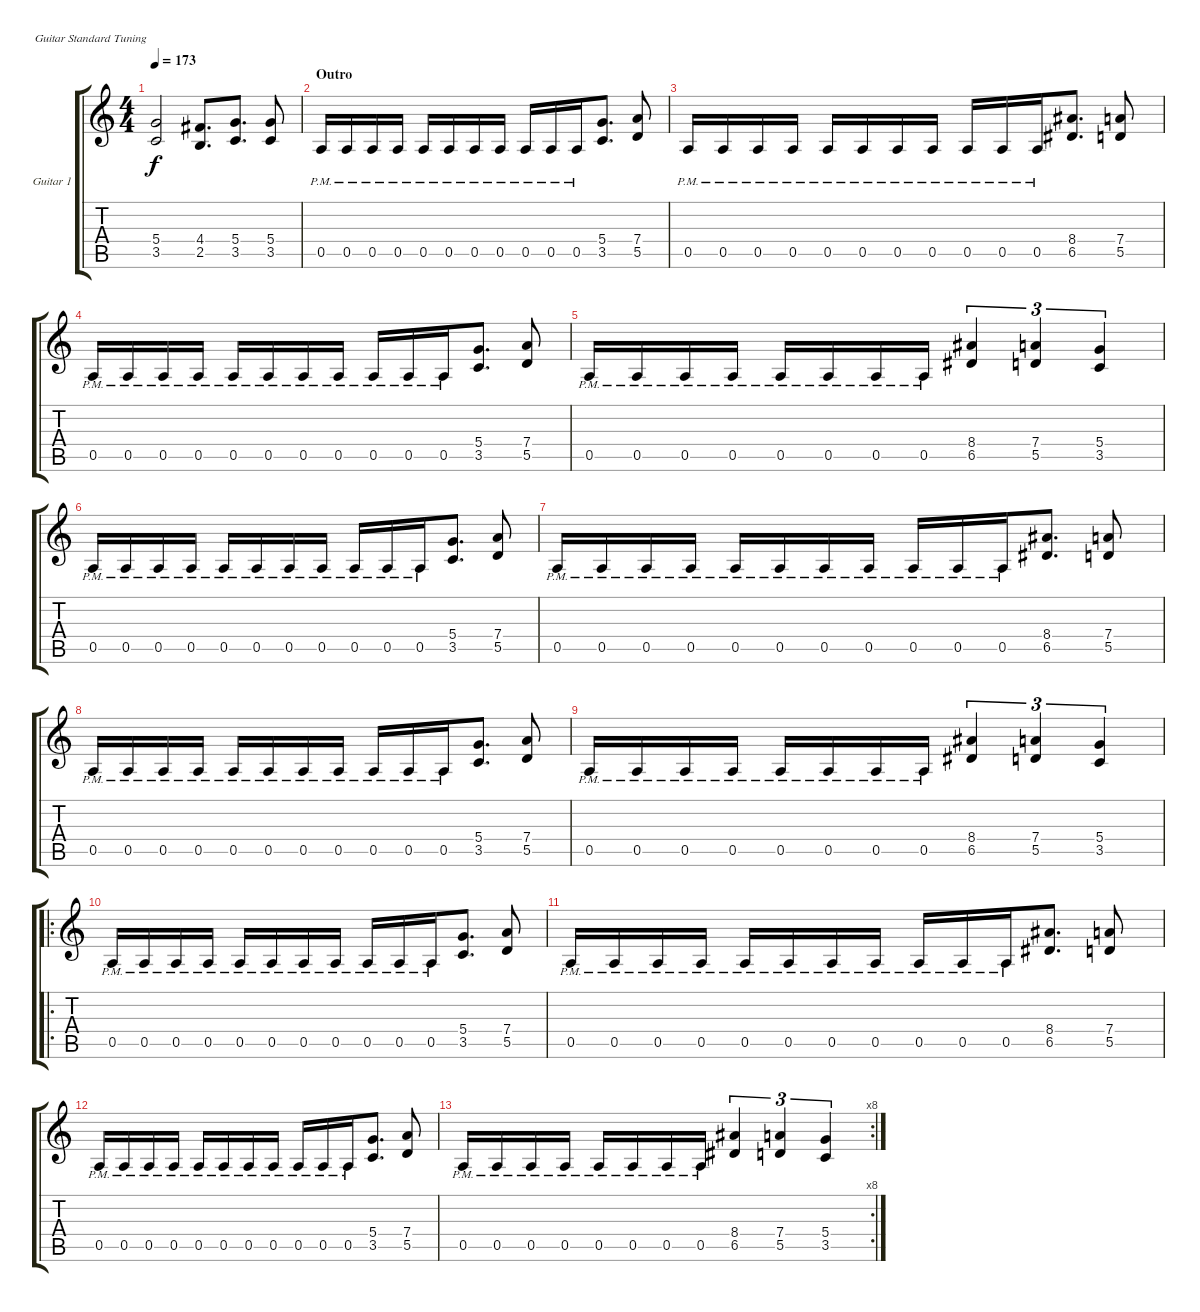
\bracketExtendMode groupsimilarinstruments
\firstSystemTrackNameOrientation horizontal
\otherSystemsTrackNameOrientation horizontal
\track ("Guitar 1" "Guitar 1") {instrument distortionguitar}
\staff {score tabs}
\tuning (E4 B3 G3 D3 A2 E2)
\ts (4 4)
\tempo 173
\clef g2
\ks c
(5.4 3.5).2{dy f} (4.4 2.5).8{d} (5.4 3.5).8{d} (5.4 3.5).8 |
\section ("" "Outro")
0.5{pm}.16 0.5{pm}.16 0.5{pm}.16 0.5{pm}.16 0.5{pm}.16 0.5{pm}.16 0.5{pm}.16 0.5{pm}.16 0.5{pm}.16 0.5{pm}.16 0.5{pm}.16 (5.4 3.5).8{d} (7.4 5.5).8 |
0.5{pm}.16 0.5{pm}.16 0.5{pm}.16 0.5{pm}.16 0.5{pm}.16 0.5{pm}.16 0.5{pm}.16 0.5{pm}.16 0.5{pm}.16 0.5{pm}.16 0.5{pm}.16 (8.4 6.5).8{d} (7.4 5.5).8 |
0.5{pm}.16 0.5{pm}.16 0.5{pm}.16 0.5{pm}.16 0.5{pm}.16 0.5{pm}.16 0.5{pm}.16 0.5{pm}.16 0.5{pm}.16 0.5{pm}.16 0.5{pm}.16 (5.4 3.5).8{d} (7.4 5.5).8 |
0.5{pm}.16 0.5{pm}.16 0.5{pm}.16 0.5{pm}.16 0.5{pm}.16 0.5{pm}.16 0.5{pm}.16 0.5{pm}.16 (8.4 6.5).4{tu (3 2)} (7.4 5.5).4{tu (3 2)} (5.4 3.5).4{tu (3 2)} |
0.5{pm}.16 0.5{pm}.16 0.5{pm}.16 0.5{pm}.16 0.5{pm}.16 0.5{pm}.16 0.5{pm}.16 0.5{pm}.16 0.5{pm}.16 0.5{pm}.16 0.5{pm}.16 (5.4 3.5).8{d} (7.4 5.5).8 |
0.5{pm}.16 0.5{pm}.16 0.5{pm}.16 0.5{pm}.16 0.5{pm}.16 0.5{pm}.16 0.5{pm}.16 0.5{pm}.16 0.5{pm}.16 0.5{pm}.16 0.5{pm}.16 (8.4 6.5).8{d} (7.4 5.5).8 |
0.5{pm}.16 0.5{pm}.16 0.5{pm}.16 0.5{pm}.16 0.5{pm}.16 0.5{pm}.16 0.5{pm}.16 0.5{pm}.16 0.5{pm}.16 0.5{pm}.16 0.5{pm}.16 (5.4 3.5).8{d} (7.4 5.5).8 |
0.5{pm}.16 0.5{pm}.16 0.5{pm}.16 0.5{pm}.16 0.5{pm}.16 0.5{pm}.16 0.5{pm}.16 0.5{pm}.16 (8.4 6.5).4{tu (3 2)} (7.4 5.5).4{tu (3 2)} (5.4 3.5).4{tu (3 2)} |
\ro
0.5{pm}.16 0.5{pm}.16 0.5{pm}.16 0.5{pm}.16 0.5{pm}.16 0.5{pm}.16 0.5{pm}.16 0.5{pm}.16 0.5{pm}.16 0.5{pm}.16 0.5{pm}.16 (5.4 3.5).8{d} (7.4 5.5).8 |
0.5{pm}.16 0.5{pm}.16 0.5{pm}.16 0.5{pm}.16 0.5{pm}.16 0.5{pm}.16 0.5{pm}.16 0.5{pm}.16 0.5{pm}.16 0.5{pm}.16 0.5{pm}.16 (8.4 6.5).8{d} (7.4 5.5).8 |
0.5{pm}.16 0.5{pm}.16 0.5{pm}.16 0.5{pm}.16 0.5{pm}.16 0.5{pm}.16 0.5{pm}.16 0.5{pm}.16 0.5{pm}.16 0.5{pm}.16 0.5{pm}.16 (5.4 3.5).8{d} (7.4 5.5).8 |
\rc 8
0.5{pm}.16 0.5{pm}.16 0.5{pm}.16 0.5{pm}.16 0.5{pm}.16 0.5{pm}.16 0.5{pm}.16 0.5{pm}.16 (8.4 6.5).4{tu (3 2)} (7.4 5.5).4{tu (3 2)} (5.4 3.5).4{tu (3 2)}
